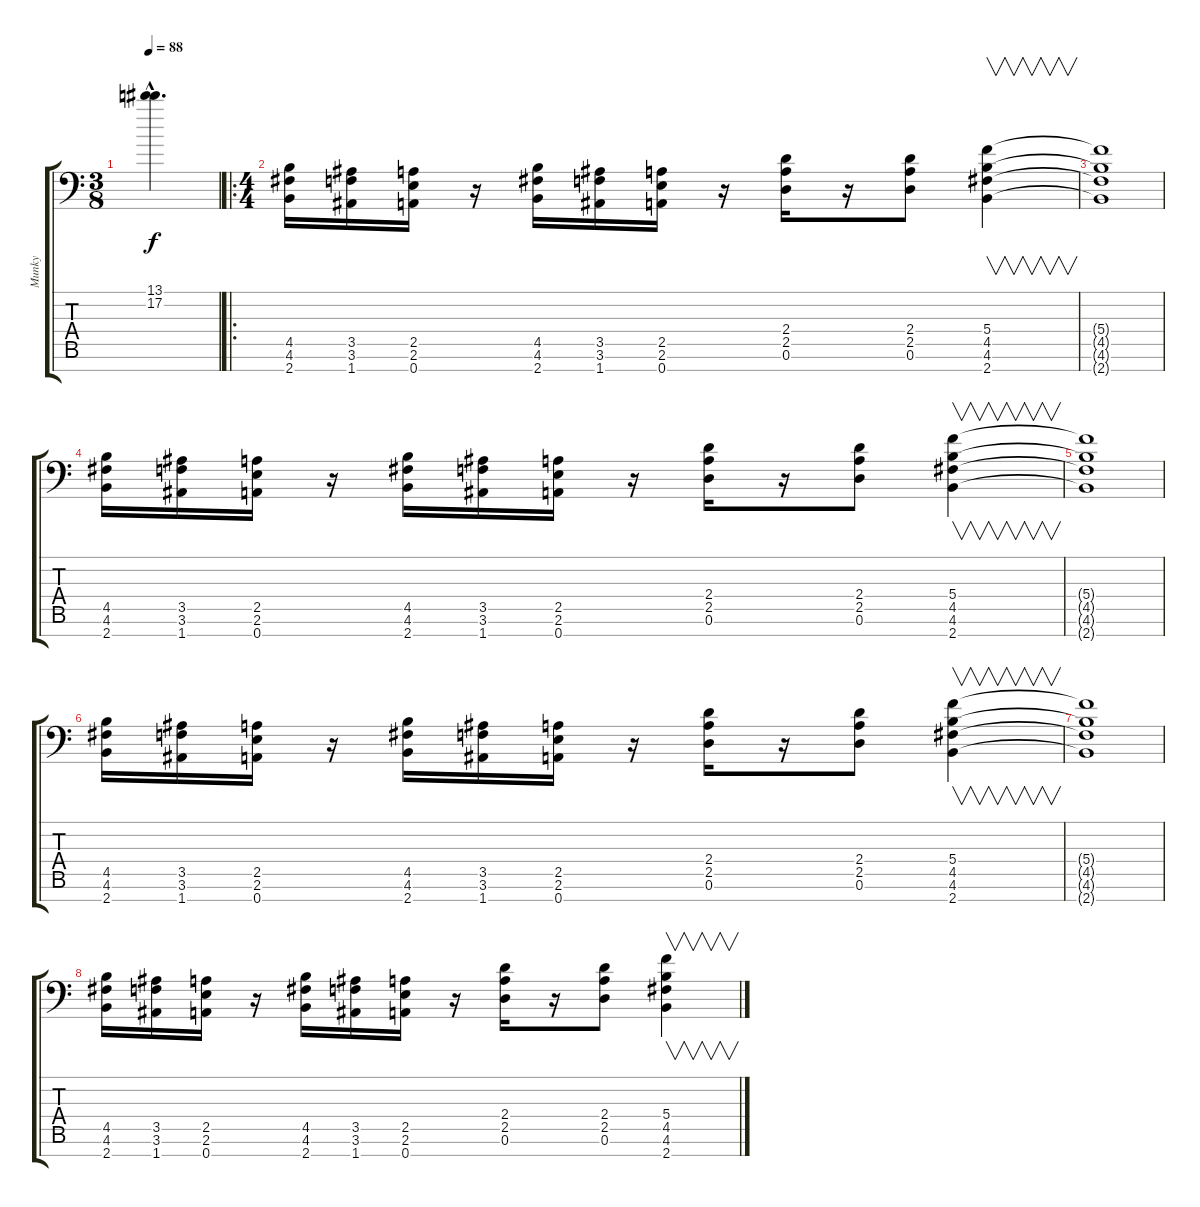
\track ("Munky" "Munky") {instrument distortionguitar}
\staff {score tabs}
\tuning (D4 A3 F3 C3 G2 D2 A1) {hide}
\ts (3 8)
\tempo 88
\clef f4
\ks c
(13.1{hac t} 17.2{hac t}).4{d dy f} |
\ro
\ts (4 4)
(4.5 4.6 2.7).16 (3.5 3.6 1.7).16 (2.5 2.6 0.7).16 r.16 (4.5 4.6 2.7).16 (3.5 3.6 1.7).16 (2.5 2.6 0.7).16 r.16 (2.4 2.5 0.6).16 r.16 (2.4 2.5 0.6).8 (5.4 4.5 4.6 2.7).4{v} |
(5.4{t} 4.5{t} 4.6{t} 2.7{t}).1 |
(4.5 4.6 2.7).16 (3.5 3.6 1.7).16 (2.5 2.6 0.7).16 r.16 (4.5 4.6 2.7).16 (3.5 3.6 1.7).16 (2.5 2.6 0.7).16 r.16 (2.4 2.5 0.6).16 r.16 (2.4 2.5 0.6).8 (5.4 4.5 4.6 2.7).4{v} |
(5.4{t} 4.5{t} 4.6{t} 2.7{t}).1 |
(4.5 4.6 2.7).16 (3.5 3.6 1.7).16 (2.5 2.6 0.7).16 r.16 (4.5 4.6 2.7).16 (3.5 3.6 1.7).16 (2.5 2.6 0.7).16 r.16 (2.4 2.5 0.6).16 r.16 (2.4 2.5 0.6).8 (5.4 4.5 4.6 2.7).4{v} |
(5.4{t} 4.5{t} 4.6{t} 2.7{t}).1 |
(4.5 4.6 2.7).16 (3.5 3.6 1.7).16 (2.5 2.6 0.7).16 r.16 (4.5 4.6 2.7).16 (3.5 3.6 1.7).16 (2.5 2.6 0.7).16 r.16 (2.4 2.5 0.6).16 r.16 (2.4 2.5 0.6).8 (5.4 4.5 4.6 2.7).4{v}
